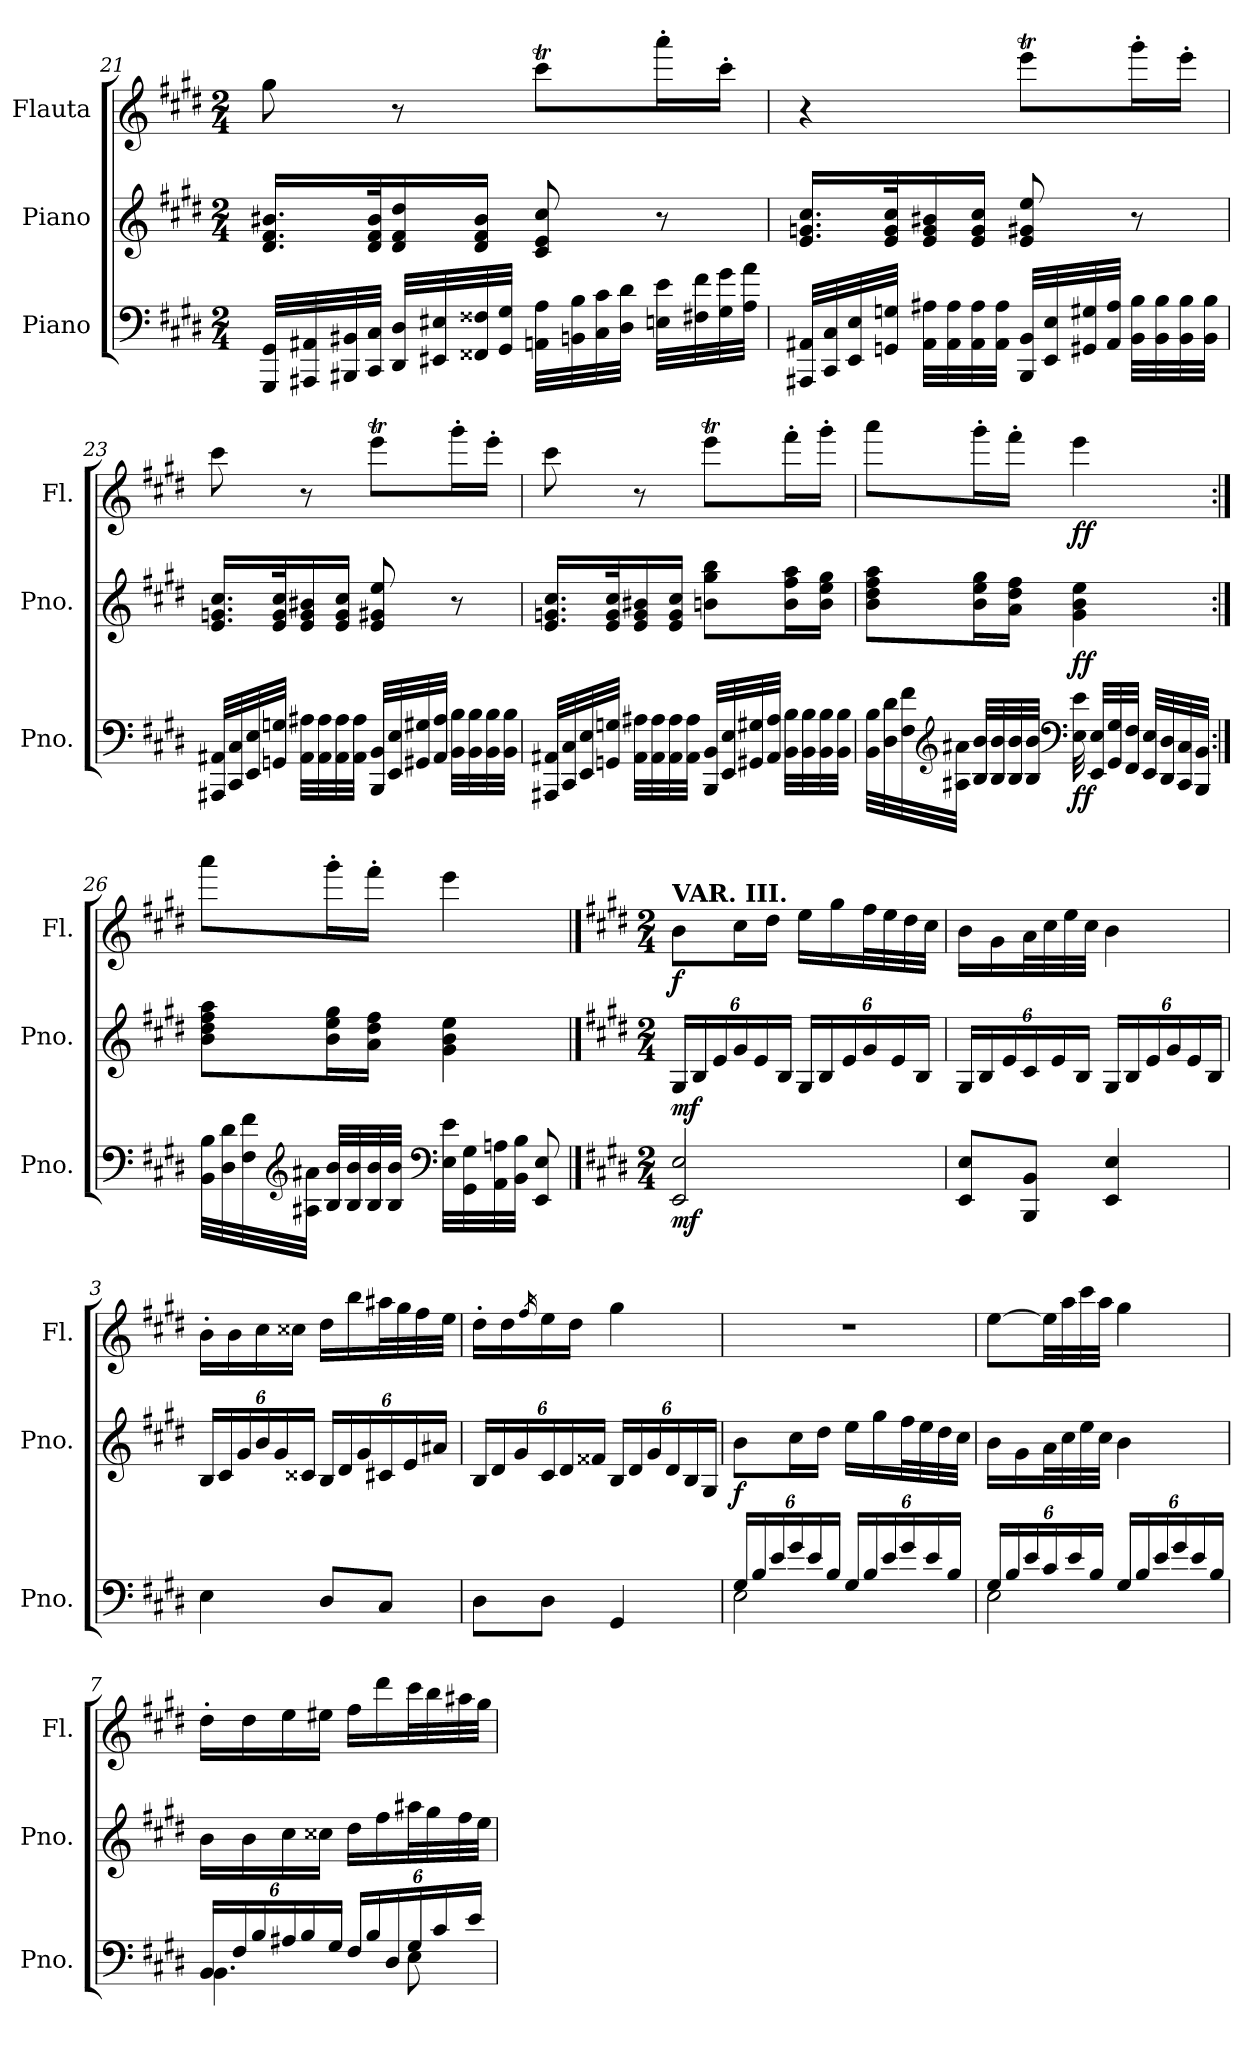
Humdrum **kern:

**kern	**dynam	**kern	**dynam	**kern	**dynam
*part3	*part3	*part2	*part2	*part1	*part1
*staff3	*staff3	*staff2	*staff2	*staff1	*staff1
*I"Piano	*	*I"Piano	*	*I"Flauta	*
*I'Pno.	*	*I'Pno.	*	*I'Fl.	*
!!LO:LB:g=z
*clefF4	*	*clefG2	*	*clefG2	*
*k[f#c#g#d#]	*	*k[f#c#g#d#]	*	*k[f#c#g#d#]	*
*M2/4	*	*M2/4	*	*M2/4	*
=21	=21	=21	=21	=21	=21
32GGG#/ 32GG#/LLL	.	16.d#/ 16.f#/ 16.b#X/LL	.	8gg#\	.
32AAA#X/ 32AA#X/	.	.	.	.	.
32BBB#X/ 32BB#X/	.	.	.	.	.
32CC#/ 32C#/JJJ	.	32d#/ 32f#/ 32b#/K	.	.	.
32DD#/ 32D#/LLL	.	16d#/ 16f#/ 16dd#/	.	8r	.
32EE#X/ 32E#X/	.	.	.	.	.
32FF##X/ 32F##X/	.	16d#/ 16f#/ 16b#/JJ	.	.	.
32GG#/ 32G#/JJJ	.	.	.	.	.
32AAn\ 32A\LLL	.	8c#/ 8e/ 8cc#/	.	8ccc#T\L	.
32BBn\ 32B\	.	.	.	.	.
32C#\ 32c#\	.	.	.	.	.
32D#\ 32d#\JJJ	.	.	.	.	.
32En\ 32e\LLL	.	8r	.	16aaa'\L	.
32F#X\ 32f#\	.	.	.	.	.
32G#\ 32g#\	.	.	.	16ccc#'\JJ	.
32A\ 32a\JJJ	.	.	.	.	.
=22	=22	=22	=22	=22	=22
32AAA#X/ 32AA#X/LLL	.	16.e/ 16.gn/ 16.cc#/LL	.	4r	.
32CC#/ 32C#/	.	.	.	.	.
32EE/ 32E/	.	.	.	.	.
32GGn/ 32Gn/JJJ	.	32e/ 32g/ 32cc#/K	.	.	.
32AA#\ 32A#X\LLL	.	16e/ 16g/ 16b#X/	.	.	.
32AA#\ 32A#\	.	.	.	.	.
32AA#\ 32A#\	.	16e/ 16g/ 16cc#/JJ	.	.	.
32AA#\ 32A#\JJJ	.	.	.	.	.
32BBB/ 32BB/LLL	.	8e/ 8g#X/ 8ee/	.	8eeeT\L	.
32EE/ 32E/	.	.	.	.	.
32GG#X/ 32G#X/	.	.	.	.	.
32AA#/ 32A#/JJJ	.	.	.	.	.
32BB\ 32B\LLL	.	8r	.	16ggg#'\L	.
32BB\ 32B\	.	.	.	.	.
32BB\ 32B\	.	.	.	16eee'\JJ	.
32BB\ 32B\JJJ	.	.	.	.	.
!!LO:LB:g=z
=23	=23	=23	=23	=23	=23
32AAA#X/ 32AA#X/LLL	.	16.e/ 16.gn/ 16.cc#/LL	.	8ccc#\	.
32CC#/ 32C#/	.	.	.	.	.
32EE/ 32E/	.	.	.	.	.
32GGn/ 32Gn/JJJ	.	32e/ 32g/ 32cc#/K	.	.	.
32AA#\ 32A#X\LLL	.	16e/ 16g/ 16b#X/	.	8r	.
32AA#\ 32A#\	.	.	.	.	.
32AA#\ 32A#\	.	16e/ 16g/ 16cc#/JJ	.	.	.
32AA#\ 32A#\JJJ	.	.	.	.	.
32BBB/ 32BB/LLL	.	8e/ 8g#X/ 8ee/	.	8eeeT\L	.
32EE/ 32E/	.	.	.	.	.
32GG#X/ 32G#X/	.	.	.	.	.
32AA#/ 32A#/JJJ	.	.	.	.	.
32BB\ 32B\LLL	.	8r	.	16ggg#'\L	.
32BB\ 32B\	.	.	.	.	.
32BB\ 32B\	.	.	.	16eee'\JJ	.
32BB\ 32B\JJJ	.	.	.	.	.
=24	=24	=24	=24	=24	=24
32AAA#X/ 32AA#X/LLL	.	16.e/ 16.gn/ 16.cc#/LL	.	8ccc#\	.
32CC#/ 32C#/	.	.	.	.	.
32EE/ 32E/	.	.	.	.	.
32GGn/ 32Gn/JJJ	.	32e/ 32g/ 32cc#/K	.	.	.
32AA#\ 32A#X\LLL	.	16e/ 16g/ 16b#X/	.	8r	.
32AA#\ 32A#\	.	.	.	.	.
32AA#\ 32A#\	.	16e/ 16g/ 16cc#/JJ	.	.	.
32AA#\ 32A#\JJJ	.	.	.	.	.
32BBB/ 32BB/LLL	.	8bn\ 8gg#\ 8bb\L	.	8eeeT\L	.
32EE/ 32E/	.	.	.	.	.
32GG#X/ 32G#X/	.	.	.	.	.
32AA#/ 32A#/JJJ	.	.	.	.	.
32BB\ 32B\LLL	.	16b\ 16ff#\ 16aa\L	.	16fff#'\L	.
32BB\ 32B\	.	.	.	.	.
32BB\ 32B\	.	16b\ 16ee\ 16gg#\JJ	.	16ggg#'\JJ	.
32BB\ 32B\JJJ	.	.	.	.	.
!!LO:PB:g=z
=25	=25	=25	=25	=25	=25
32BB\ 32B\LLL	.	8b\ 8dd#\ 8ff#\ 8aa\L	.	8aaa\L	.
32D#\ 32d#\	.	.	.	.	.
32F#\ 32f#\	.	.	.	.	.
*clefG2	*	*	*	*	*
32A#X\ 32a#X\JJJ	.	.	.	.	.
32B/ 32b/LLL	.	16b\ 16ee\ 16gg#\L	.	16ggg#'\L	.
32B/ 32b/	.	.	.	.	.
32B/ 32b/	.	16a\ 16dd#\ 16ff#\JJ	.	16fff#'\JJ	.
32B/ 32b/JJJ	.	.	.	.	.
*clefF4	*	*	*	*	*
!	!LO:DY:b	!	!LO:DY:b	!	!LO:DY:b
32E\ 32e\	ff	4g#\ 4b\ 4ee\	ff	4eee\	ff
32EE/ 32E/LLL	.	.	.	.	.
32GG#/ 32G#/	.	.	.	.	.
32FF#/ 32F#/JJJ	.	.	.	.	.
32EE/ 32E/LLL	.	.	.	.	.
32DD#/ 32D#/	.	.	.	.	.
32CC#/ 32C#/	.	.	.	.	.
32BBB/ 32BB/JJJ	.	.	.	.	.
=26:|!	=26:|!	=26:|!	=26:|!	=26:|!	=26:|!
32BB\ 32B\LLL	.	8b\ 8dd#\ 8ff#\ 8aa\L	.	8aaa\L	.
32D#\ 32d#\	.	.	.	.	.
32F#\ 32f#\	.	.	.	.	.
*clefG2	*	*	*	*	*
32A#X\ 32a#X\JJJ	.	.	.	.	.
32B/ 32b/LLL	.	16b\ 16ee\ 16gg#\L	.	16ggg#'\L	.
32B/ 32b/	.	.	.	.	.
32B/ 32b/	.	16a\ 16dd#\ 16ff#\JJ	.	16fff#'\JJ	.
32B/ 32b/JJJ	.	.	.	.	.
*clefF4	*	*	*	*	*
32E\ 32e\LLL	.	4g#\ 4b\ 4ee\	.	4eee\	.
32GG#\ 32G#\	.	.	.	.	.
32AA\ 32An\	.	.	.	.	.
32BB\ 32B\JJJ	.	.	.	.	.
8EE/ 8E/	.	.	.	.	.
!!LO:LB:g=z
==1	==1	==1	==1	==1	==1
*k[f#c#g#d#]	*	*k[f#c#g#d#]	*	*k[f#c#g#d#]	*
*M2/4	*	*M2/4	*	*M2/4	*
*	*	*Xbrackettup	*	*	*
*	*	*	*	*MM45	*
!	!	!	!	!LO:TX:a:B:t=VAR. III.	!
!	!LO:DY:b	!	!LO:DY:b	!	!LO:DY:b
2EE/ 2E/	mf	24G#/LL	mf	8b\L	f
.	.	24B/	.	.	.
.	.	24e/	.	.	.
.	.	24g#/	.	16cc#\L	.
.	.	24e/	.	.	.
.	.	.	.	16dd#\JJ	.
.	.	24B/JJ	.	.	.
.	.	24G#/LL	.	16ee\LL	.
.	.	24B/	.	.	.
.	.	.	.	16gg#\	.
.	.	24e/	.	.	.
.	.	24g#/	.	32ff#\L	.
.	.	.	.	32ee\	.
.	.	24e/	.	.	.
.	.	.	.	32dd#\	.
.	.	24B/JJ	.	.	.
.	.	.	.	32cc#\JJJ	.
=2	=2	=2	=2	=2	=2
8EE/ 8E/L	.	24G#/LL	.	16b\LL	.
.	.	24B/	.	.	.
.	.	.	.	16g#\	.
.	.	24e/	.	.	.
8BBB/ 8BB/J	.	24c#/	.	32a\L	.
.	.	.	.	32cc#\	.
.	.	24e/	.	.	.
.	.	.	.	32ee\	.
.	.	24B/JJ	.	.	.
.	.	.	.	32cc#\JJJ	.
4EE/ 4E/	.	24G#/LL	.	4b\	.
.	.	24B/	.	.	.
.	.	24e/	.	.	.
.	.	24g#/	.	.	.
.	.	24e/	.	.	.
.	.	24B/JJ	.	.	.
!!LO:LB:g=z
=3	=3	=3	=3	=3	=3
4E\	.	24B/LL	.	16b'\LL	.
.	.	24c#/	.	.	.
.	.	.	.	16b\	.
.	.	24g#/	.	.	.
.	.	24b/	.	16cc#\	.
.	.	24g#/	.	.	.
.	.	.	.	16cc##X\JJ	.
.	.	24c##X/JJ	.	.	.
8D#/L	.	24B/LL	.	16dd#\LL	.
.	.	24d#/	.	.	.
.	.	.	.	16bb\	.
.	.	24g#/	.	.	.
8C#/J	.	24c#X/	.	32aa#X\L	.
.	.	.	.	32gg#\	.
.	.	24e/	.	.	.
.	.	.	.	32ff#\	.
.	.	24a#X/JJ	.	.	.
.	.	.	.	32ee\JJJ	.
=4	=4	=4	=4	=4	=4
8D#\L	.	24B/LL	.	16dd#'\LL	.
.	.	24d#/	.	.	.
.	.	.	.	16dd#\	.
.	.	24g#/	.	.	.
.	.	.	.	16qff#/	.
8D#\J	.	24c#/	.	16ee\	.
.	.	24d#/	.	.	.
.	.	.	.	16dd#\JJ	.
.	.	24f##X/JJ	.	.	.
4GG#/	.	24B/LL	.	4gg#\	.
.	.	24d#/	.	.	.
.	.	24g#/	.	.	.
.	.	24d#/	.	.	.
.	.	24B/	.	.	.
.	.	24G#/JJ	.	.	.
!!LO:PB:g=z
=5	=5	=5	=5	=5	=5
*Xbrackettup	*	*	*	*	*
*^	*	*	*	*	*
!	!	!	!	!LO:DY:b	!	!
24G#/LL	2E\	.	8b\L	f	2r	.
24B/	.	.	.	.	.	.
24e/	.	.	.	.	.	.
24g#/	.	.	16cc#\L	.	.	.
24e/	.	.	.	.	.	.
.	.	.	16dd#\JJ	.	.	.
24B/JJ	.	.	.	.	.	.
24G#/LL	.	.	16ee\LL	.	.	.
24B/	.	.	.	.	.	.
.	.	.	16gg#\	.	.	.
24e/	.	.	.	.	.	.
24g#/	.	.	32ff#\L	.	.	.
.	.	.	32ee\	.	.	.
24e/	.	.	.	.	.	.
.	.	.	32dd#\	.	.	.
24B/JJ	.	.	.	.	.	.
.	.	.	32cc#\JJJ	.	.	.
=6	=6	=6	=6	=6	=6	=6
24G#/LL	2E\	.	16b\LL	.	[8ee\L	.
24B/	.	.	.	.	.	.
.	.	.	16g#\	.	.	.
24e/	.	.	.	.	.	.
24c#/	.	.	32a\L	.	32ee\LL]	.
.	.	.	32cc#\	.	32aa\	.
24e/	.	.	.	.	.	.
.	.	.	32ee\	.	32ccc#\	.
24B/JJ	.	.	.	.	.	.
.	.	.	32cc#\JJJ	.	32aa\JJJ	.
24G#/LL	.	.	4b\	.	4gg#\	.
24B/	.	.	.	.	.	.
24e/	.	.	.	.	.	.
24g#/	.	.	.	.	.	.
24e/	.	.	.	.	.	.
24B/JJ	.	.	.	.	.	.
!!LO:LB:g=z
=7	=7	=7	=7	=7	=7	=7
24BB/LL	4.BB\	.	16b\LL	.	16dd#'\LL	.
24F#/	.	.	.	.	.	.
.	.	.	16b\	.	16dd#\	.
24B/	.	.	.	.	.	.
24A#X/	.	.	16cc#\	.	16ee\	.
24B/	.	.	.	.	.	.
.	.	.	16cc##X\JJ	.	16ee#X\JJ	.
24G#/JJ	.	.	.	.	.	.
24F#/LL	.	.	16dd#\LL	.	16ff#\LL	.
24B/	.	.	.	.	.	.
.	.	.	16ff#\	.	16ddd#\	.
24D#/	.	.	.	.	.	.
24G#/	8E\	.	32aa#X\L	.	32ccc#\L	.
.	.	.	32gg#\	.	32bb\	.
24c#/	.	.	.	.	.	.
.	.	.	32ff#\	.	32aa#X\	.
24e/JJ	.	.	.	.	.	.
.	.	.	32ee\JJJ	.	32gg#\JJJ	.
*v	*v	*	*	*	*	*
=	=	=	=	=	=
*-	*-	*-	*-	*-	*-
